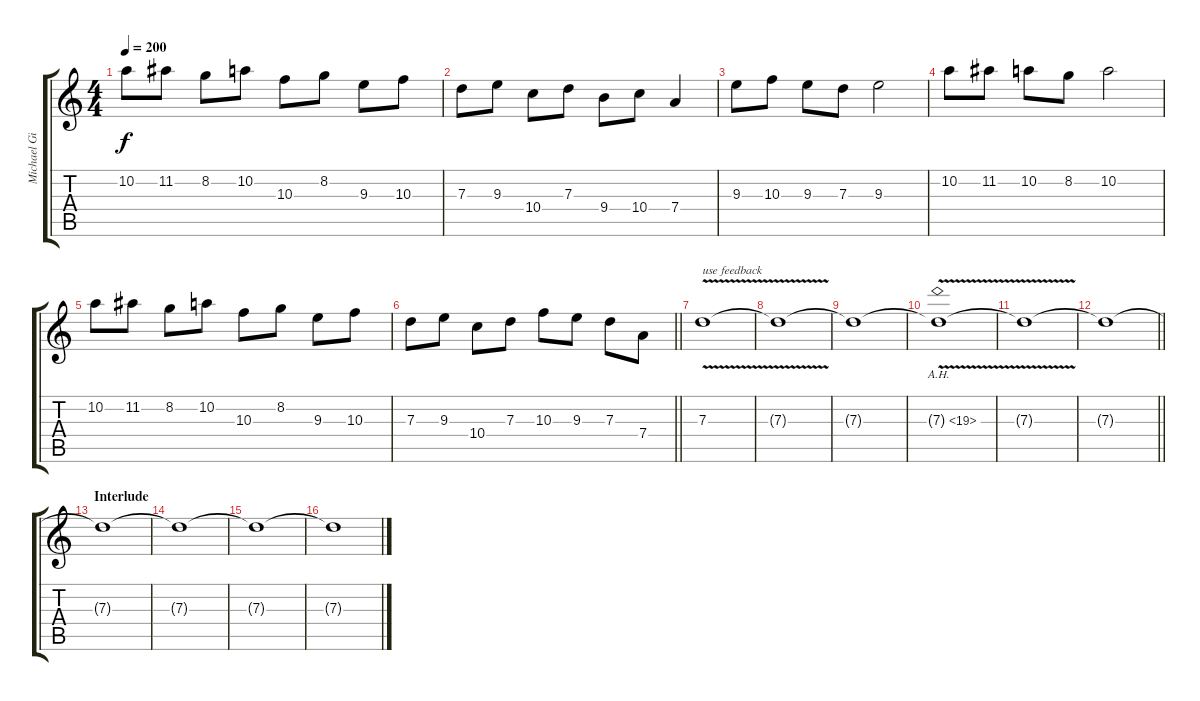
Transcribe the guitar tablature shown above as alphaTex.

\track ("Michael Gilbert" "Michael Gi") {instrument distortionguitar}
\staff {score tabs}
\tuning (E4 B3 G3 D3 A2 E2) {hide}
\ts (4 4)
\tempo 200
\clef g2
\ks c
10.2.8{dy f} 11.2.8 8.2.8 10.2.8 10.3.8 8.2.8 9.3.8 10.3.8 |
7.3.8 9.3.8 10.4.8 7.3.8 9.4.8 10.4.8 7.4.4 |
9.3.8 10.3.8 9.3.8 7.3.8 9.3.2 |
10.2.8 11.2.8 10.2.8 8.2.8 10.2.2 |
10.2.8 11.2.8 8.2.8 10.2.8 10.3.8 8.2.8 9.3.8 10.3.8 |
\barLineRight lightlight
7.3.8 9.3.8 10.4.8 7.3.8 10.3.8 9.3.8 7.3.8 7.4.8 |
7.3{v}.1{txt "use feedback"} |
7.3{t}.1 |
7.3{t}.1 |
7.3{ah 12 v t}.1 |
7.3{t}.1 |
\barLineRight lightlight
7.3{t}.1 |
\section ("" "Interlude")
7.3{t}.1 |
7.3{t}.1 |
7.3{t}.1 |
7.3{t}.1
